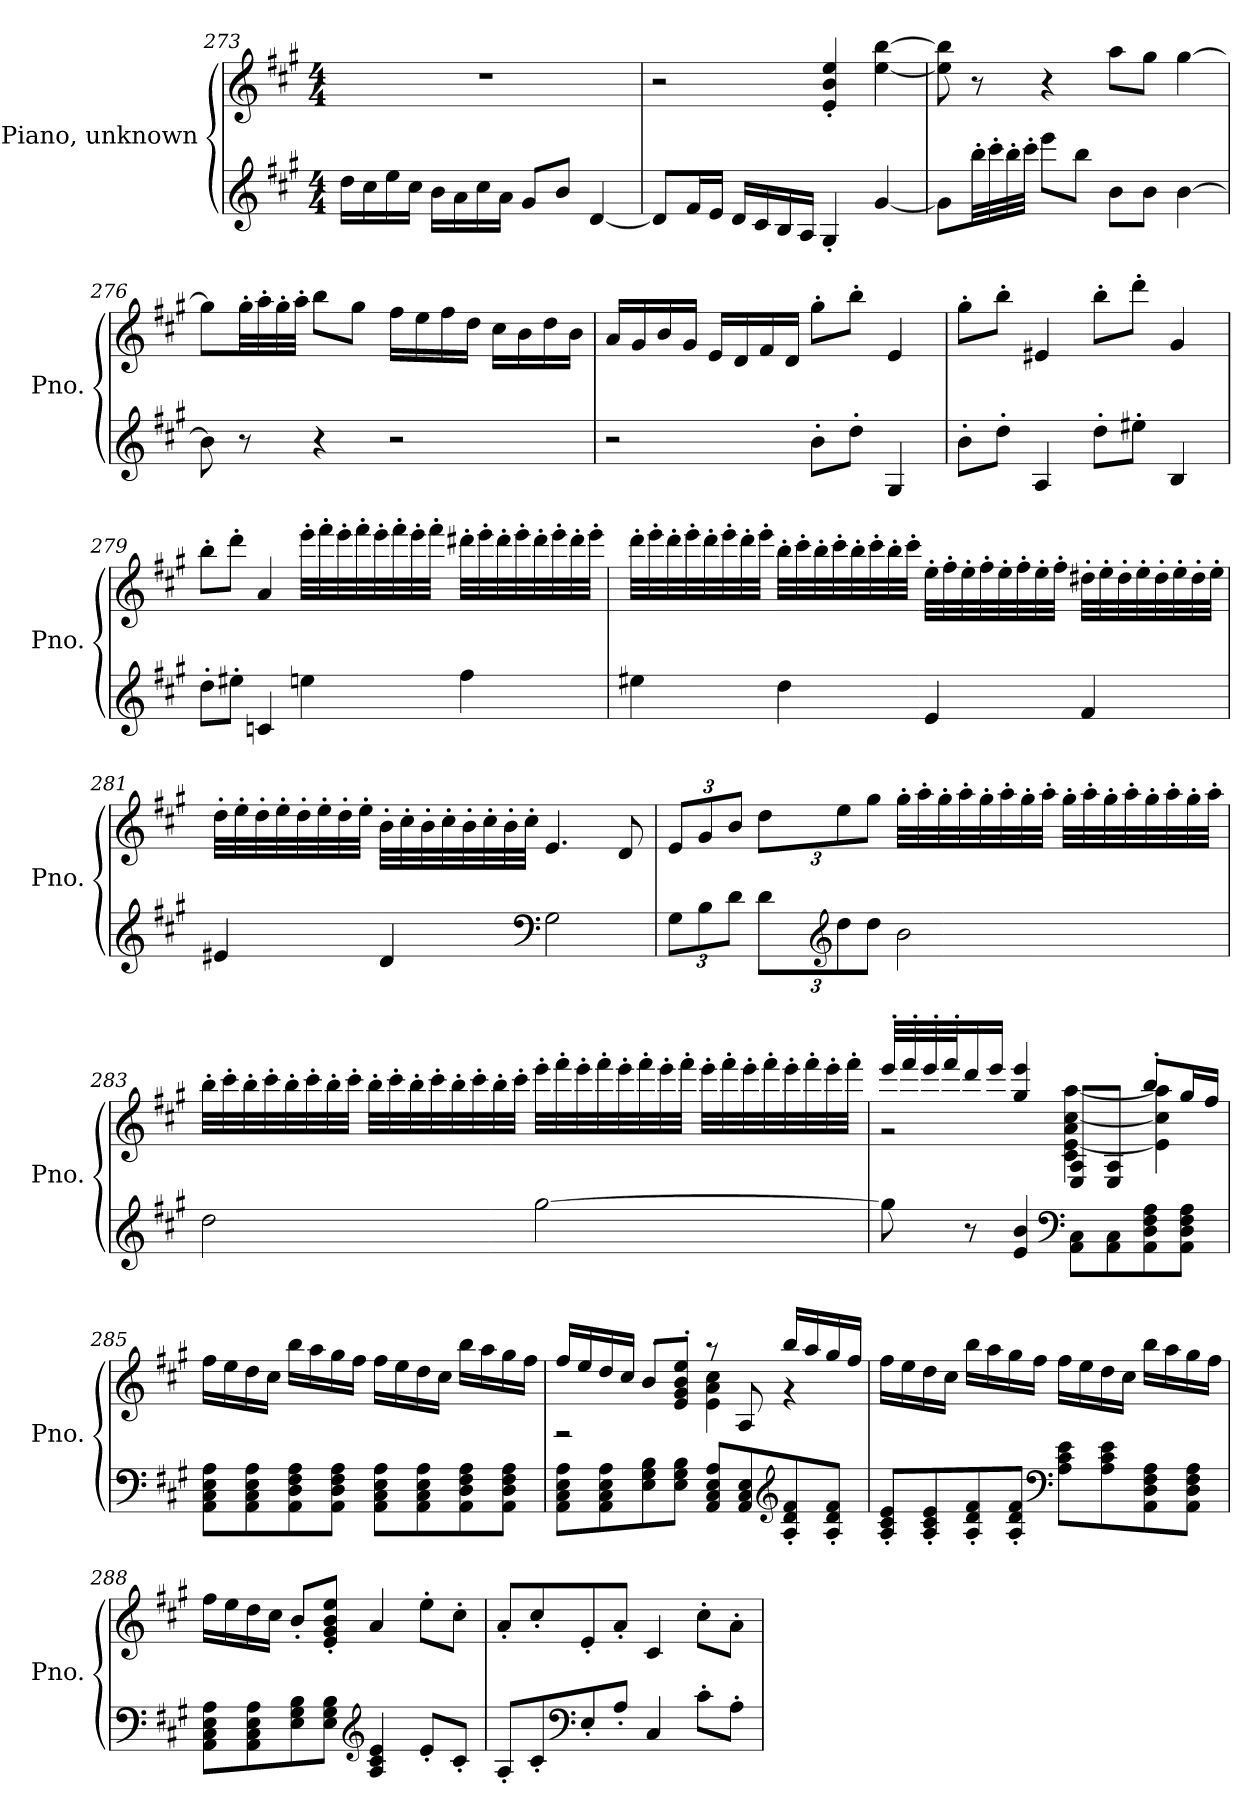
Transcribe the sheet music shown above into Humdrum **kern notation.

**kern	**kern
*part1	*part1
*staff2	*staff1
*I"Piano, unknown	*
*I'Pno.	*
*clefG2	*clefG2
*k[f#c#g#]	*k[f#c#g#]
*M4/4	*M4/4
=273	=273
16dd\LL	1r
16cc#\	.
16ee\	.
16cc#\JJ	.
16b\LL	.
16a\	.
16cc#\	.
16a\JJ	.
8g#/L	.
8b/J	.
[4d/	.
!!LO:PB:g=z
=274	=274
8d/L]	2r
16f#/L	.
16e/JJ	.
16d/LL	.
16c#/	.
16B/	.
16A/JJ	.
4G#'/	4e/' 4b/' 4ee/'
[4g#/	[4ee\ [4bb\
=275	=275
8g#\L]	8ee\] 8bb\]
32bb'\LL	8r
32ccc#'\	.
32bb'\	.
32ccc#'\JJJ	.
8eee\L	4r
8bb\J	.
8b\L	8aa\L
8b\J	8gg#\J
[4b\	[4gg#\
=276	=276
8b\]	8gg#\L]
8r	32gg#'\LL
.	32aa'\
.	32gg#'\
.	32aa'\JJJ
4r	8bb\L
.	8gg#\J
2r	16ff#\LL
.	16ee\
.	16ff#\
.	16dd\JJ
.	16cc#\LL
.	16b\
.	16dd\
.	16b\JJ
!!LO:LB:g=z
=277	=277
2r	16a/LL
.	16g#/
.	16b/
.	16g#/JJ
.	16e/LL
.	16d/
.	16f#/
.	16d/JJ
8b'\L	8gg#'\L
8dd'\J	8bb'\J
4G#/	4e/
=278	=278
8b'\L	8gg#'\L
8dd'\J	8bb'\J
4A/	4e#X/
8dd'\L	8bb'\L
8ee#X'\J	8ddd'\J
4B/	4g#/
!!LO:LB:g=z
=279	=279
8dd'\L	8bb'\L
8ee#X'\J	8ddd'\J
4cn/	4a/
4een\	32eee'\LLL
.	32fff#'\
.	32eee'\
.	32fff#'\
.	32eee'\
.	32fff#'\
.	32eee'\
.	32fff#'\JJJ
4ff#\	32ddd#X'\LLL
.	32eee'\
.	32ddd#'\
.	32eee'\
.	32ddd#'\
.	32eee'\
.	32ddd#'\
.	32eee'\JJJ
!!LO:LB:g=z
=280	=280
4ee#X\	32ddd'\LLL
.	32eee'\
.	32ddd'\
.	32eee'\
.	32ddd'\
.	32eee'\
.	32ddd'\
.	32eee'\JJJ
4dd\	32bb'\LLL
.	32ccc#'\
.	32bb'\
.	32ccc#'\
.	32bb'\
.	32ccc#'\
.	32bb'\
.	32ccc#'\JJJ
4e/	32ee'\LLL
.	32ff#'\
.	32ee'\
.	32ff#'\
.	32ee'\
.	32ff#'\
.	32ee'\
.	32ff#'\JJJ
4f#/	32dd#X'\LLL
.	32ee'\
.	32dd#'\
.	32ee'\
.	32dd#'\
.	32ee'\
.	32dd#'\
.	32ee'\JJJ
!!LO:LB:g=z
=281	=281
4e#X/	32dd'\LLL
.	32ee'\
.	32dd'\
.	32ee'\
.	32dd'\
.	32ee'\
.	32dd'\
.	32ee'\JJJ
4d/	32b'\LLL
.	32cc#'\
.	32b'\
.	32cc#'\
.	32b'\
.	32cc#'\
.	32b'\
.	32cc#'\JJJ
*clefF4	*
2G#\	4.e/
.	8d/
=282	=282
*Xbrackettup	*Xbrackettup
12G#\L	12e/L
12B\	12g#/
12d\J	12b/J
12d\L	12dd\L
*clefG2	*
12dd\	12ee\
12dd\J	12gg#\J
2b\	32gg#'\LLL
.	32aa'\
.	32gg#'\
.	32aa'\
.	32gg#'\
.	32aa'\
.	32gg#'\
.	32aa'\JJJ
.	32gg#'\LLL
.	32aa'\
.	32gg#'\
.	32aa'\
.	32gg#'\
.	32aa'\
.	32gg#'\
.	32aa'\JJJ
!!LO:LB:g=z
=283	=283
2dd\	32bb'\LLL
.	32ccc#'\
.	32bb'\
.	32ccc#'\
.	32bb'\
.	32ccc#'\
.	32bb'\
.	32ccc#'\JJJ
.	32bb'\LLL
.	32ccc#'\
.	32bb'\
.	32ccc#'\
.	32bb'\
.	32ccc#'\
.	32bb'\
.	32ccc#'\JJJ
[2gg#\	32eee'\LLL
.	32fff#'\
.	32eee'\
.	32fff#'\
.	32eee'\
.	32fff#'\
.	32eee'\
.	32fff#'\JJJ
.	32eee'\LLL
.	32fff#'\
.	32eee'\
.	32fff#'\
.	32eee'\
.	32fff#'\
.	32eee'\
.	32fff#'\JJJ
!!LO:PB:g=z
=284	=284
*	*^
8gg#\]	32eee'/LLL	2r
.	32fff#'/	.
.	32eee'/	.
.	32fff#'/J	.
8r	16ddd/	.
.	16eee/JJ	.
4e/ 4b/	4gg#/ 4eee/	.
*clefF4	*	*
8AA\ 8C#\L	8E/ 8A/L	4c#\ [4e\ 4a\ [4cc#\ [4aa\
8AA\ 8C#\	8E/ 8A/J	.
8AA\ 8D\ 8F#\ 8A\	8bb'/L	4e\] 4cc#\] 4aa\]
8AA\ 8D\ 8F#\ 8A\J	16gg#/L	.
.	16ff#/JJ	.
*	*v	*v
=285	=285
8AA\ 8C#\ 8E\ 8A\L	16ff#\LL
.	16ee\
8AA\ 8C#\ 8E\ 8A\	16dd\
.	16cc#\JJ
8AA\ 8D\ 8F#\ 8A\	16bb\LL
.	16aa\
8AA\ 8D\ 8F#\ 8A\J	16gg#\
.	16ff#\JJ
8AA\ 8C#\ 8E\ 8A\L	16ff#\LL
.	16ee\
8AA\ 8C#\ 8E\ 8A\	16dd\
.	16cc#\JJ
8AA\ 8D\ 8F#\ 8A\	16bb\LL
.	16aa\
8AA\ 8D\ 8F#\ 8A\J	16gg#\
.	16ff#\JJ
!!LO:LB:g=z
=286	=286
*	*^
8AA\ 8C#\ 8E\ 8A\L	16ff#/LL	2r
.	16ee/	.
8AA\ 8C#\ 8E\ 8A\	16dd/	.
.	16cc#/JJ	.
8E\ 8G#\ 8B\	8b'/L	.
8E\ 8G#\ 8B\J	8e/' 8g#/' 8b/' 8ee/'J	.
8AA/ 8C#/ 8E/ 8A/L	8r	4e\ 4a\ 4cc#\
8AA/ 8C#/ 8E/	8A/	.
*clefG2	*	*
8A/' 8d/' 8f#/'	16bb/LL	4r
.	16aa/	.
8A/' 8d/' 8f#/'J	16gg#/	.
.	16ff#/JJ	.
*	*v	*v
=287	=287
8A/' 8c#/' 8e/'L	16ff#\LL
.	16ee\
8A/' 8c#/' 8e/'	16dd\
.	16cc#\JJ
8A/' 8d/' 8f#/'	16bb\LL
.	16aa\
8A/' 8d/' 8f#/'J	16gg#\
.	16ff#\JJ
*clefF4	*
8A\ 8c#\ 8e\L	16ff#\LL
.	16ee\
8A\ 8c#\ 8e\	16dd\
.	16cc#\JJ
8AA\ 8D\ 8F#\ 8A\	16bb\LL
.	16aa\
8AA\ 8D\ 8F#\ 8A\J	16gg#\
.	16ff#\JJ
=288	=288
8AA\ 8C#\ 8E\ 8A\L	16ff#\LL
.	16ee\
8AA\ 8C#\ 8E\ 8A\	16dd\
.	16cc#\JJ
8E\ 8G#\ 8B\	8b'/L
8E\ 8G#\ 8B\J	8e/' 8g#/' 8b/' 8ee/'J
*clefG2	*
4A/ 4c#/ 4e/	4a/
8e'/L	8ee'\L
8c#'/J	8cc#'\J
!!LO:LB:g=z
=289	=289
8A'/L	8a'/L
8c#'/	8cc#'/
*clefF4	*
8E'/	8e'/
8A'/J	8a'/J
4C#/	4c#/
8c#'\L	8cc#'\L
8A'\J	8a'\J
=	=
*-	*-
